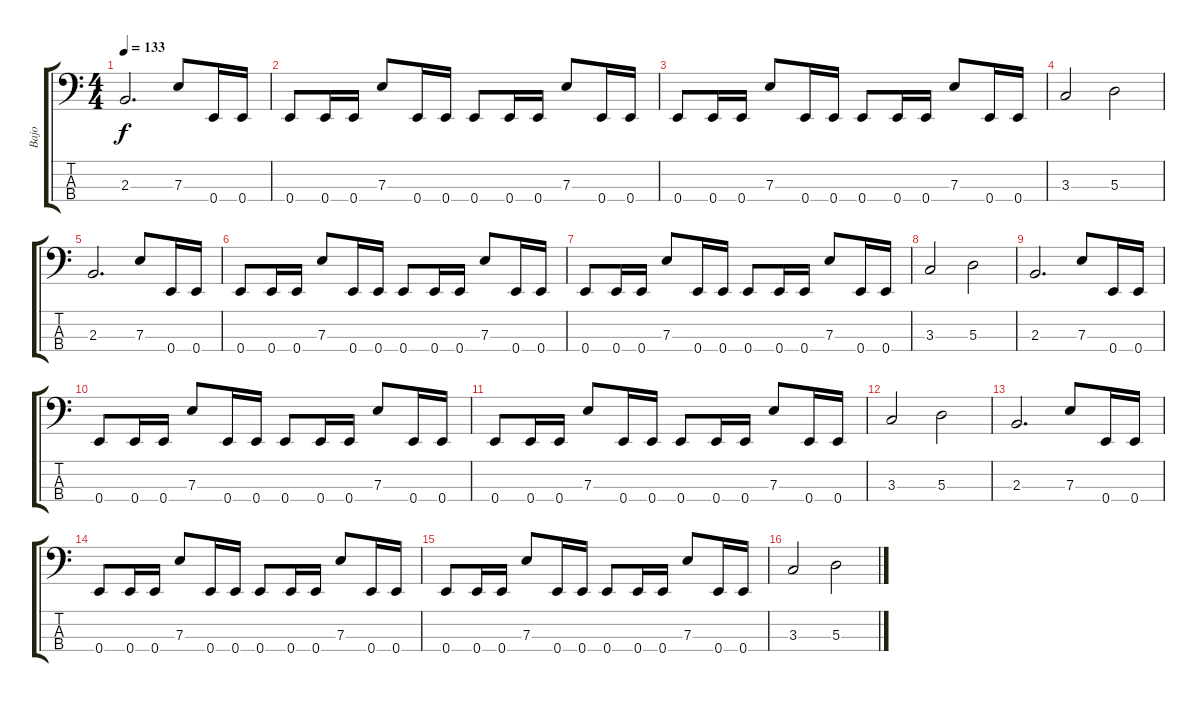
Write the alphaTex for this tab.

\track ("Bajo" "Bajo") {instrument electricbassfinger}
\staff {score tabs}
\tuning (G2 D2 A1 E1) {hide}
\ts (4 4)
\tempo 133
\clef f4
\ks c
2.3.2{d dy f} 7.3.8 0.4.16 0.4.16 |
0.4.8 0.4.16 0.4.16 7.3.8 0.4.16 0.4.16 0.4.8 0.4.16 0.4.16 7.3.8 0.4.16 0.4.16 |
0.4.8 0.4.16 0.4.16 7.3.8 0.4.16 0.4.16 0.4.8 0.4.16 0.4.16 7.3.8 0.4.16 0.4.16 |
3.3.2 5.3.2 |
2.3.2{d} 7.3.8 0.4.16 0.4.16 |
0.4.8 0.4.16 0.4.16 7.3.8 0.4.16 0.4.16 0.4.8 0.4.16 0.4.16 7.3.8 0.4.16 0.4.16 |
0.4.8 0.4.16 0.4.16 7.3.8 0.4.16 0.4.16 0.4.8 0.4.16 0.4.16 7.3.8 0.4.16 0.4.16 |
3.3.2 5.3.2 |
2.3.2{d} 7.3.8 0.4.16 0.4.16 |
0.4.8 0.4.16 0.4.16 7.3.8 0.4.16 0.4.16 0.4.8 0.4.16 0.4.16 7.3.8 0.4.16 0.4.16 |
0.4.8 0.4.16 0.4.16 7.3.8 0.4.16 0.4.16 0.4.8 0.4.16 0.4.16 7.3.8 0.4.16 0.4.16 |
3.3.2 5.3.2 |
2.3.2{d} 7.3.8 0.4.16 0.4.16 |
0.4.8 0.4.16 0.4.16 7.3.8 0.4.16 0.4.16 0.4.8 0.4.16 0.4.16 7.3.8 0.4.16 0.4.16 |
0.4.8 0.4.16 0.4.16 7.3.8 0.4.16 0.4.16 0.4.8 0.4.16 0.4.16 7.3.8 0.4.16 0.4.16 |
3.3.2 5.3.2
